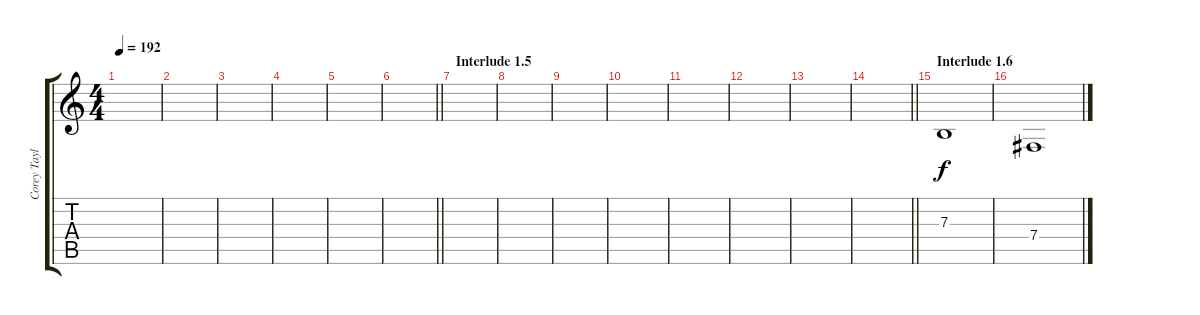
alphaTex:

\track ("Corey Taylor" "Corey Tayl") {instrument lead2sawtooth}
\staff {score tabs}
\tuning (Db4 Ab3 E3 B2 Gb2 B1) {hide}
\ts (4 4)
\tempo 192
\clef g2
\ks c
|
|
|
|
|
\barLineRight lightlight
|
\section ("" "Interlude 1.5")
|
|
|
|
|
|
|
\barLineRight lightlight
|
\section ("" "Interlude 1.6")
7.3.1 |
7.4.1
